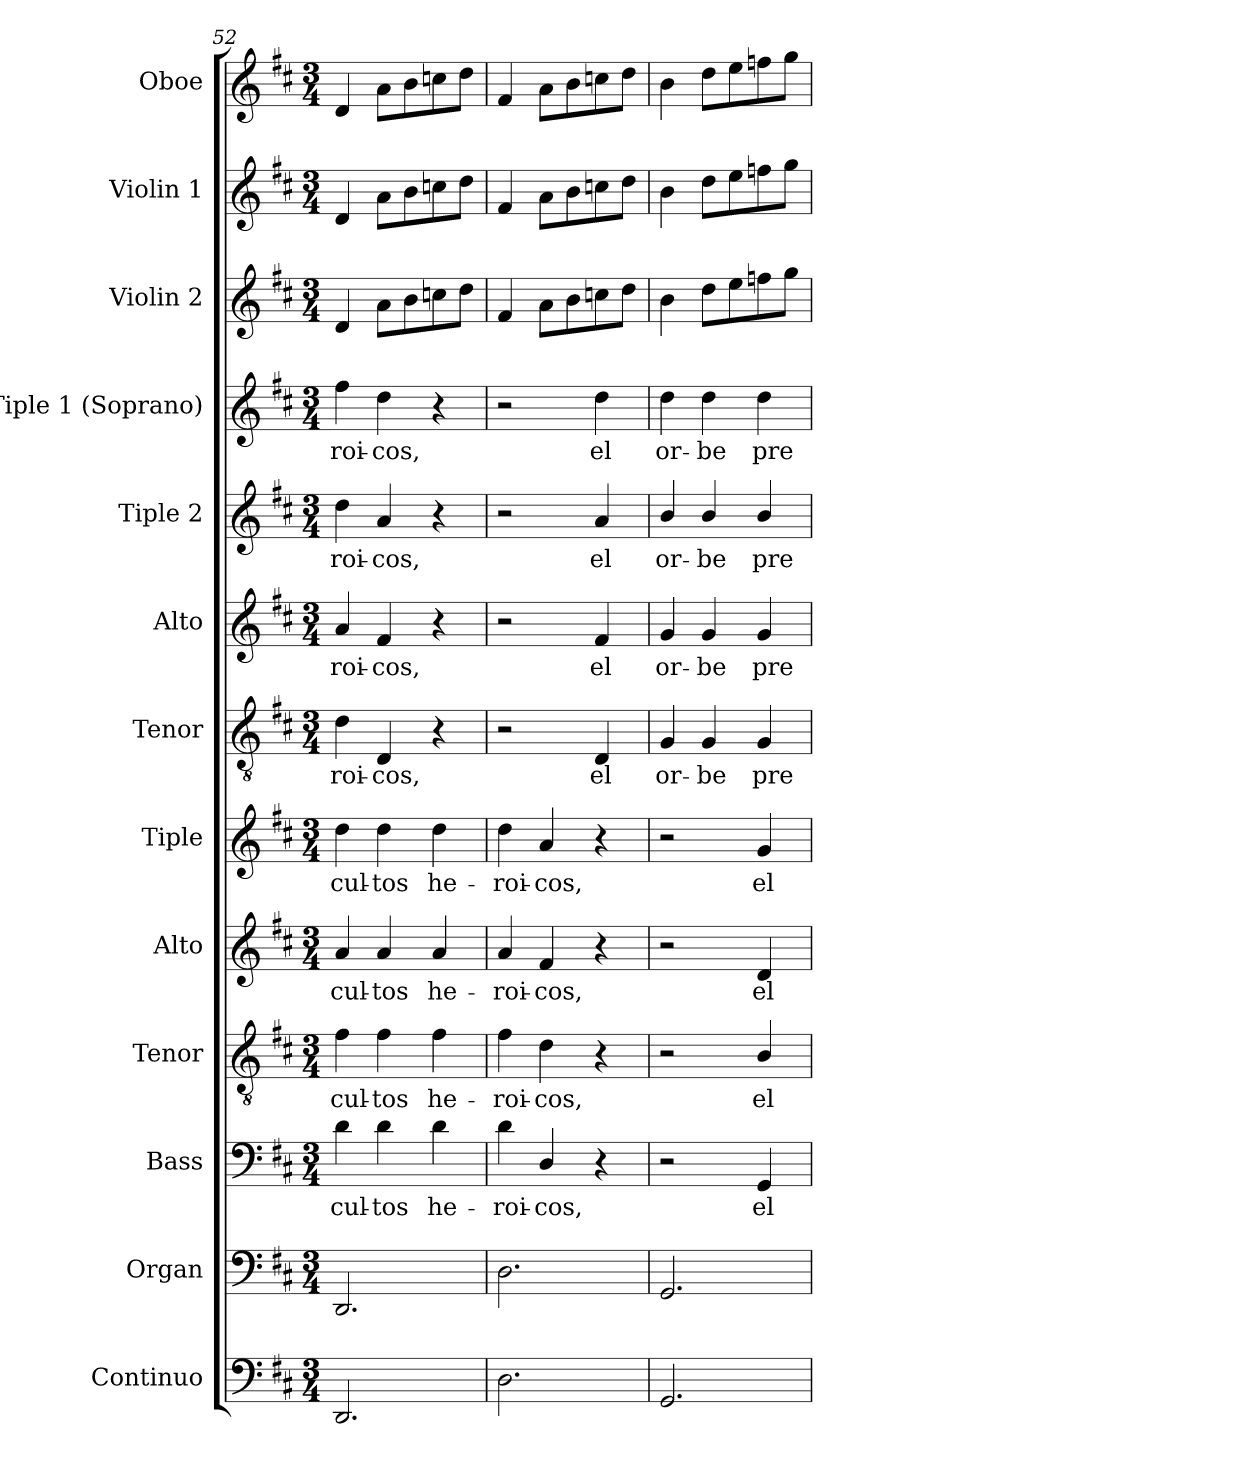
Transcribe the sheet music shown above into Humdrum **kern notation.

**kern	**kern	**kern	**text	**kern	**text	**kern	**text	**kern	**text	**kern	**text	**kern	**text	**kern	**text	**kern	**text	**kern	**kern	**kern
*part13	*part12	*part11	*part11	*part10	*part10	*part9	*part9	*part8	*part8	*part7	*part7	*part6	*part6	*part5	*part5	*part4	*part4	*part3	*part2	*part1
*staff13	*staff12	*staff11	*staff11	*staff10	*staff10	*staff9	*staff9	*staff8	*staff8	*staff7	*staff7	*staff6	*staff6	*staff5	*staff5	*staff4	*staff4	*staff3	*staff2	*staff1
*I"Continuo	*I"Organ	*I"Bass	*	*I"Tenor	*	*I"Alto	*	*I"Tiple	*	*I"Tenor	*	*I"Alto	*	*I"Tiple 2	*	*I"Tiple 1 (Soprano)	*	*I"Violin 2	*I"Violin 1	*I"Oboe
*I'Cont.	*I'Org.	*I'B.	*	*I'T.	*	*I'A.	*	*	*	*I'T.	*	*I'A.	*	*	*	*I'S1.	*	*I'Vln. 2	*I'Vln. 1	*I'Ob.
*clefF4	*clefF4	*clefF4	*	*clefGv2	*	*clefG2	*	*clefG2	*	*clefGv2	*	*clefG2	*	*clefG2	*	*clefG2	*	*clefG2	*clefG2	*clefG2
*	*	*	*	*ITrd7c12	*	*	*	*	*	*ITrd7c12	*	*	*	*	*	*	*	*	*	*
*k[f#c#]	*k[f#c#]	*k[f#c#]	*	*k[f#c#]	*	*k[f#c#]	*	*k[f#c#]	*	*k[f#c#]	*	*k[f#c#]	*	*k[f#c#]	*	*k[f#c#]	*	*k[f#c#]	*k[f#c#]	*k[f#c#]
*D:	*D:	*D:	*	*D:	*	*D:	*	*D:	*	*D:	*	*D:	*	*D:	*	*D:	*	*D:	*D:	*D:
*M3/4	*M3/4	*M3/4	*	*M3/4	*	*M3/4	*	*M3/4	*	*M3/4	*	*M3/4	*	*M3/4	*	*M3/4	*	*M3/4	*M3/4	*M3/4
=52	=52	=52	=52	=52	=52	=52	=52	=52	=52	=52	=52	=52	=52	=52	=52	=52	=52	=52	=52	=52
!	!	!	!LO:LY:b:color=#000000	!	!	!	!	!	!	!	!	!	!	!	!	!	!	!	!	!
!	!	!	!	!	!LO:LY:b:color=#000000	!	!	!	!	!	!	!	!	!	!	!	!	!	!	!
!	!	!	!	!	!	!	!LO:LY:b:color=#000000	!	!	!	!	!	!	!	!	!	!	!	!	!
!	!	!	!	!	!	!	!	!	!LO:LY:b:color=#000000	!	!	!	!	!	!	!	!	!	!	!
!	!	!	!	!	!	!	!	!	!	!	!LO:LY:b:color=#000000	!	!	!	!	!	!	!	!	!
!	!	!	!	!	!	!	!	!	!	!	!	!	!LO:LY:b:color=#000000	!	!	!	!	!	!	!
!	!	!	!	!	!	!	!	!	!	!	!	!	!	!	!LO:LY:b:color=#000000	!	!	!	!	!
!	!	!	!	!	!	!	!	!	!	!	!	!	!	!	!	!	!LO:LY:b:color=#000000	!	!	!
2.DDi/	2.DDi/	4di\	cul-	4F#i\	cul-	4ai/	cul-	4ddi\	cul-	4Di\	-roi-	4ai/	-roi-	4ddi\	-roi-	4ff#i\	-roi-	4di/	4di/	4di/
!	!	!	!LO:LY:b:color=#000000	!	!	!	!	!	!	!	!	!	!	!	!	!	!	!	!	!
!	!	!	!	!	!LO:LY:b:color=#000000	!	!	!	!	!	!	!	!	!	!	!	!	!	!	!
!	!	!	!	!	!	!	!LO:LY:b:color=#000000	!	!	!	!	!	!	!	!	!	!	!	!	!
!	!	!	!	!	!	!	!	!	!LO:LY:b:color=#000000	!	!	!	!	!	!	!	!	!	!	!
!	!	!	!	!	!	!	!	!	!	!	!LO:LY:b:color=#000000	!	!	!	!	!	!	!	!	!
!	!	!	!	!	!	!	!	!	!	!	!	!	!LO:LY:b:color=#000000	!	!	!	!	!	!	!
!	!	!	!	!	!	!	!	!	!	!	!	!	!	!	!LO:LY:b:color=#000000	!	!	!	!	!
!	!	!	!	!	!	!	!	!	!	!	!	!	!	!	!	!	!LO:LY:b:color=#000000	!	!	!
.	.	4di\	-tos	4F#i\	-tos	4ai/	-tos	4ddi\	-tos	4DDi/	-cos,	4f#i/	-cos,	4ai/	-cos,	4ddi\	-cos,	8ai\L	8ai\L	8ai\L
.	.	.	.	.	.	.	.	.	.	.	.	.	.	.	.	.	.	8bi\	8bi\	8bi\
!	!	!	!LO:LY:b:color=#000000	!	!	!	!	!	!	!	!	!	!	!	!	!	!	!	!	!
!	!	!	!	!	!LO:LY:b:color=#000000	!	!	!	!	!	!	!	!	!	!	!	!	!	!	!
!	!	!	!	!	!	!	!LO:LY:b:color=#000000	!	!	!	!	!	!	!	!	!	!	!	!	!
!	!	!	!	!	!	!	!	!	!LO:LY:b:color=#000000	!	!	!	!	!	!	!	!	!	!	!
.	.	4di\	he-	4F#i\	he-	4ai/	he-	4ddi\	he-	4r	.	4r	.	4r	.	4r	.	8ccni\	8ccni\	8ccni\
.	.	.	.	.	.	.	.	.	.	.	.	.	.	.	.	.	.	8ddi\J	8ddi\J	8ddi\J
=53	=53	=53	=53	=53	=53	=53	=53	=53	=53	=53	=53	=53	=53	=53	=53	=53	=53	=53	=53	=53
!	!	!	!LO:LY:b:color=#000000	!	!	!	!	!	!	!	!	!	!	!	!	!	!	!	!	!
!	!	!	!	!	!LO:LY:b:color=#000000	!	!	!	!	!	!	!	!	!	!	!	!	!	!	!
!	!	!	!	!	!	!	!LO:LY:b:color=#000000	!	!	!	!	!	!	!	!	!	!	!	!	!
!	!	!	!	!	!	!	!	!	!LO:LY:b:color=#000000	!	!	!	!	!	!	!	!	!	!	!
2.Di\	2.Di\	4di\	-roi-	4F#i\	-roi-	4ai/	-roi-	4ddi\	-roi-	2r	.	2r	.	2r	.	2r	.	4f#i/	4f#i/	4f#i/
!	!	!	!LO:LY:b:color=#000000	!	!	!	!	!	!	!	!	!	!	!	!	!	!	!	!	!
!	!	!	!	!	!LO:LY:b:color=#000000	!	!	!	!	!	!	!	!	!	!	!	!	!	!	!
!	!	!	!	!	!	!	!LO:LY:b:color=#000000	!	!	!	!	!	!	!	!	!	!	!	!	!
!	!	!	!	!	!	!	!	!	!LO:LY:b:color=#000000	!	!	!	!	!	!	!	!	!	!	!
.	.	4Di/	-cos,	4Di\	-cos,	4f#i/	-cos,	4ai/	-cos,	.	.	.	.	.	.	.	.	8ai\L	8ai\L	8ai\L
.	.	.	.	.	.	.	.	.	.	.	.	.	.	.	.	.	.	8bi\	8bi\	8bi\
!	!	!	!	!	!	!	!	!	!	!	!LO:LY:b:color=#000000	!	!	!	!	!	!	!	!	!
!	!	!	!	!	!	!	!	!	!	!	!	!	!LO:LY:b:color=#000000	!	!	!	!	!	!	!
!	!	!	!	!	!	!	!	!	!	!	!	!	!	!	!LO:LY:b:color=#000000	!	!	!	!	!
!	!	!	!	!	!	!	!	!	!	!	!	!	!	!	!	!	!LO:LY:b:color=#000000	!	!	!
.	.	4r	.	4r	.	4r	.	4r	.	4DDi/	el	4f#i/	el	4ai/	el	4ddi\	el	8ccni\	8ccni\	8ccni\
.	.	.	.	.	.	.	.	.	.	.	.	.	.	.	.	.	.	8ddi\J	8ddi\J	8ddi\J
=54	=54	=54	=54	=54	=54	=54	=54	=54	=54	=54	=54	=54	=54	=54	=54	=54	=54	=54	=54	=54
!	!	!	!	!	!	!	!	!	!	!	!LO:LY:b:color=#000000	!	!	!	!	!	!	!	!	!
!	!	!	!	!	!	!	!	!	!	!	!	!	!LO:LY:b:color=#000000	!	!	!	!	!	!	!
!	!	!	!	!	!	!	!	!	!	!	!	!	!	!	!LO:LY:b:color=#000000	!	!	!	!	!
!	!	!	!	!	!	!	!	!	!	!	!	!	!	!	!	!	!LO:LY:b:color=#000000	!	!	!
2.GGi/	2.GGi/	2r	.	2r	.	2r	.	2r	.	4GGi/	or-	4gi/	or-	4bi/	or-	4ddi\	or-	4bi\	4bi\	4bi\
!	!	!	!	!	!	!	!	!	!	!	!LO:LY:b:color=#000000	!	!	!	!	!	!	!	!	!
!	!	!	!	!	!	!	!	!	!	!	!	!	!LO:LY:b:color=#000000	!	!	!	!	!	!	!
!	!	!	!	!	!	!	!	!	!	!	!	!	!	!	!LO:LY:b:color=#000000	!	!	!	!	!
!	!	!	!	!	!	!	!	!	!	!	!	!	!	!	!	!	!LO:LY:b:color=#000000	!	!	!
.	.	.	.	.	.	.	.	.	.	4GGi/	-be	4gi/	-be	4bi/	-be	4ddi\	-be	8ddi\L	8ddi\L	8ddi\L
.	.	.	.	.	.	.	.	.	.	.	.	.	.	.	.	.	.	8eei\	8eei\	8eei\
!	!	!	!LO:LY:b:color=#000000	!	!	!	!	!	!	!	!	!	!	!	!	!	!	!	!	!
!	!	!	!	!	!LO:LY:b:color=#000000	!	!	!	!	!	!	!	!	!	!	!	!	!	!	!
!	!	!	!	!	!	!	!LO:LY:b:color=#000000	!	!	!	!	!	!	!	!	!	!	!	!	!
!	!	!	!	!	!	!	!	!	!LO:LY:b:color=#000000	!	!	!	!	!	!	!	!	!	!	!
!	!	!	!	!	!	!	!	!	!	!	!LO:LY:b:color=#000000	!	!	!	!	!	!	!	!	!
!	!	!	!	!	!	!	!	!	!	!	!	!	!LO:LY:b:color=#000000	!	!	!	!	!	!	!
!	!	!	!	!	!	!	!	!	!	!	!	!	!	!	!LO:LY:b:color=#000000	!	!	!	!	!
!	!	!	!	!	!	!	!	!	!	!	!	!	!	!	!	!	!LO:LY:b:color=#000000	!	!	!
.	.	4GGi/	el	4BBi/	el	4di/	el	4gi/	el	4GGi/	pre-	4gi/	pre-	4bi/	pre-	4ddi\	pre-	8ffni\	8ffni\	8ffni\
.	.	.	.	.	.	.	.	.	.	.	.	.	.	.	.	.	.	8ggi\J	8ggi\J	8ggi\J
=	=	=	=	=	=	=	=	=	=	=	=	=	=	=	=	=	=	=	=	=
*-	*-	*-	*-	*-	*-	*-	*-	*-	*-	*-	*-	*-	*-	*-	*-	*-	*-	*-	*-	*-
